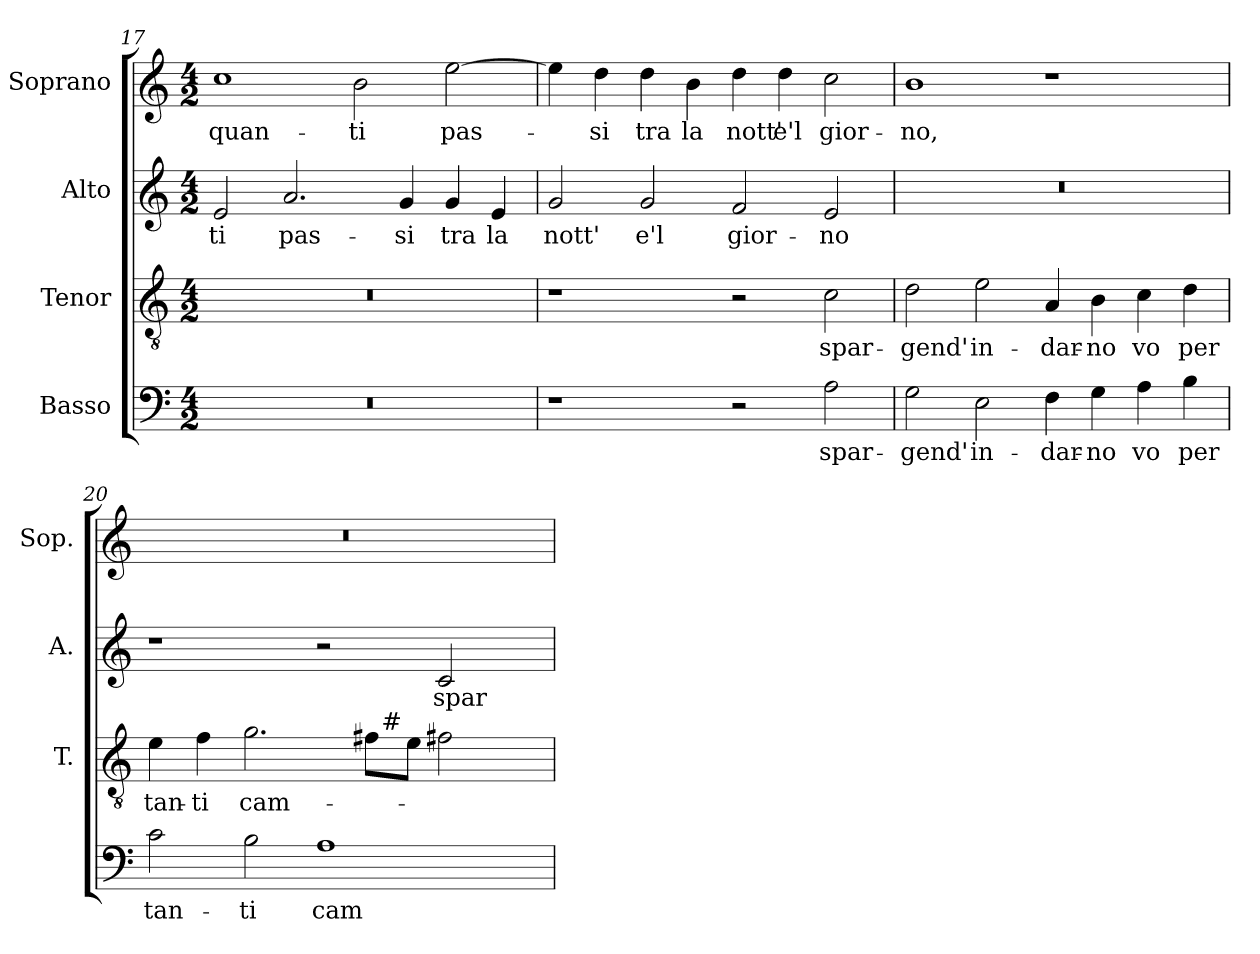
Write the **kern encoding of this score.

**kern	**text	**kern	**text	**kern	**text	**kern	**text
*part4	*part4	*part3	*part3	*part2	*part2	*part1	*part1
*staff4	*staff4	*staff3	*staff3	*staff2	*staff2	*staff1	*staff1
*I"Basso	*	*I"Tenor	*	*I"Alto	*	*I"Soprano	*
*	*	*I'T.	*	*I'A.	*	*I'Sop.	*
!!LO:PB:g=z
*clefF4	*	*clefGv2	*	*clefG2	*	*clefG2	*
*	*	*ITrd7c12	*	*	*	*	*
*k[]	*	*k[]	*	*k[]	*	*k[]	*
*C:	*	*C:	*	*C:	*	*C:	*
*M4/2	*	*M4/2	*	*M4/2	*	*M4/2	*
=17	=17	=17	=17	=17	=17	=17	=17
!LO:N:vis=1	!	!LO:N:vis=1	!	!	!	!	!
!	!	!	!	!	!LO:LY:b:color=#000000	!	!
!	!	!	!	!	!	!	!LO:LY:b:color=#000000
0r	.	0r	.	2ei/	-ti	1cci	quan-
!	!	!	!	!	!LO:LY:b:color=#000000	!	!
.	.	.	.	2.ai/	pas-	.	.
!	!	!	!	!	!	!	!LO:LY:b:color=#000000
.	.	.	.	.	.	2bi\	-ti
!	!	!	!	!	!LO:LY:b:color=#000000	!	!
.	.	.	.	4gi/	-si	.	.
!	!	!	!	!	!LO:LY:b:color=#000000	!	!
!	!	!	!	!	!	!	!LO:LY:b:color=#000000
.	.	.	.	4gi/	tra	[>2eei\	pas-
!	!	!	!	!	!LO:LY:b:color=#000000	!	!
.	.	.	.	4ei/	la	.	.
=18	=18	=18	=18	=18	=18	=18	=18
!	!	!	!	!	!LO:LY:b:color=#000000	!	!
1r	.	1r	.	2gi/	nott'	4eei\]	.
!	!	!	!	!	!	!	!LO:LY:b:color=#000000
.	.	.	.	.	.	4ddi\	-si
!	!	!	!	!	!LO:LY:b:color=#000000	!	!
!	!	!	!	!	!	!	!LO:LY:b:color=#000000
.	.	.	.	2gi/	e'l	4ddi\	tra
!	!	!	!	!	!	!	!LO:LY:b:color=#000000
.	.	.	.	.	.	4bi\	la
!	!	!	!	!	!LO:LY:b:color=#000000	!	!
!	!	!	!	!	!	!	!LO:LY:b:color=#000000
2r	.	2r	.	2fi/	gior-	4ddi\	nott'
!	!	!	!	!	!	!	!LO:LY:b:color=#000000
.	.	.	.	.	.	4ddi\	e'l
!	!LO:LY:b:color=#000000	!	!	!	!	!	!
!	!	!	!LO:LY:b:color=#000000	!	!	!	!
!	!	!	!	!	!LO:LY:b:color=#000000	!	!
!	!	!	!	!	!	!	!LO:LY:b:color=#000000
2Ai\	spar-	2Ci\	spar-	2ei/	-no	2cci\	gior-
=19	=19	=19	=19	=19	=19	=19	=19
!	!LO:LY:b:color=#000000	!	!	!	!	!	!
!	!	!	!LO:LY:b:color=#000000	!LO:N:vis=1	!	!	!
!	!	!	!	!	!	!	!LO:LY:b:color=#000000
2Gi\	-gend'	2Di\	-gend'	0r	.	1bi	-no,
!	!LO:LY:b:color=#000000	!	!	!	!	!	!
!	!	!	!LO:LY:b:color=#000000	!	!	!	!
2Ei\	in-	2Ei\	in-	.	.	.	.
!	!LO:LY:b:color=#000000	!	!	!	!	!	!
!	!	!	!LO:LY:b:color=#000000	!	!	!	!
4Fi\	-dar-	4AAi/	-dar-	.	.	1r	.
!	!LO:LY:b:color=#000000	!	!	!	!	!	!
!	!	!	!LO:LY:b:color=#000000	!	!	!	!
4Gi\	-no	4BBi\	-no	.	.	.	.
!	!LO:LY:b:color=#000000	!	!	!	!	!	!
!	!	!	!LO:LY:b:color=#000000	!	!	!	!
4Ai\	vo	4Ci\	vo	.	.	.	.
!	!LO:LY:b:color=#000000	!	!	!	!	!	!
!	!	!	!LO:LY:b:color=#000000	!	!	!	!
4Bi\	per	4Di\	per	.	.	.	.
=20	=20	=20	=20	=20	=20	=20	=20
!	!LO:LY:b:color=#000000	!	!	!	!	!	!
!	!	!	!LO:LY:b:color=#000000	!	!	!LO:N:vis=1	!
*	*	*^	*	*	*	*	*
2ci\	tan-	4Ei\	1ryy	tan-	1r	.	0r	.
!	!	!	!	!LO:LY:b:color=#000000	!	!	!	!
.	.	4Fi\	.	-ti	.	.	.	.
!	!LO:LY:b:color=#000000	!	!	!	!	!	!	!
!	!	!	!	!LO:LY:b:color=#000000	!	!	!	!
2Bi\	-ti	2.Gi\	.	cam-	.	.	.	.
!	!LO:LY:b:color=#000000	!	!	!	!	!	!	!
1Ai	cam-	.	4ryy	.	2r	.	.	.
.	.	8F#i\L	32ryy	.	.	.	.	.
.	.	.	256ryy	.	.	.	.	.
!	!	!	!LO:TX:a:t=#	!	!	!	!	!
.	.	.	2ryy	.	.	.	.	.
.	.	8Ei\J	.	.	.	.	.	.
!	!	!	!	!	!	!LO:LY:b:color=#000000	!	!
.	.	2F#Xi\	.	.	2ci/	spar-	.	.
.	.	.	8ryy	.	.	.	.	.
.	.	.	16ryy	.	.	.	.	.
.	.	.	64..ryy	.	.	.	.	.
*	*	*v	*v	*	*	*	*	*
=	=	=	=	=	=	=	=
*-	*-	*-	*-	*-	*-	*-	*-
